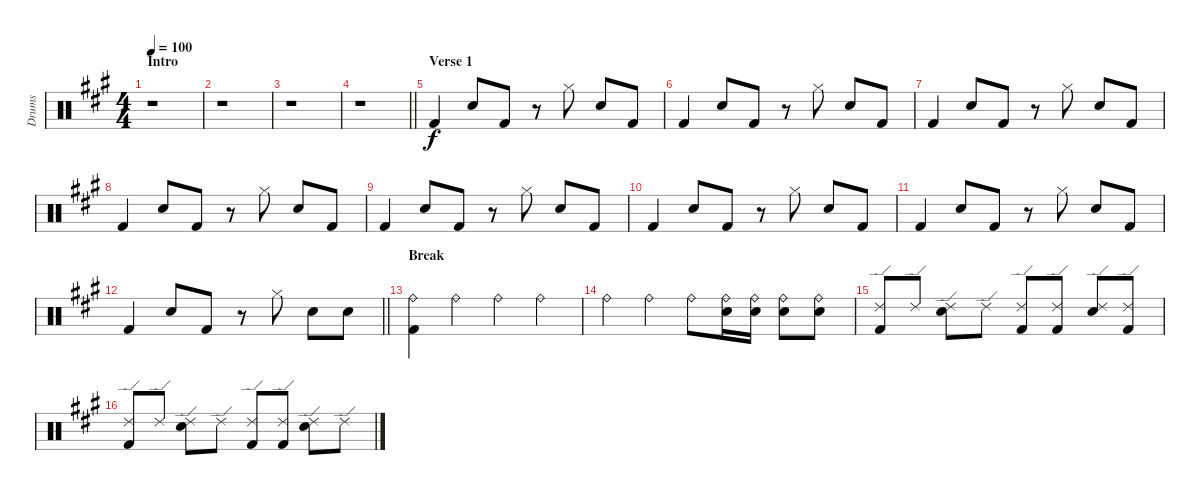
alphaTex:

\track ("Drums" "Drums") {instrument percussion}
\staff {score}
\articulation defaults
\ts (4 4)
\section ("" "Intro")
\tempo 100
\clef neutral
\ks a
r.1{dy f} |
r.1 |
r.1 |
\barLineRight lightlight
r.1 |
\section ("" "Verse 1")
"Kick (hit) 2".4 "Snare (hit) 2".8 "Kick (hit) 2".8 r.8 "Hi-Hat (closed)".8 "Snare (hit) 2".8 "Kick (hit) 2".8 |
"Kick (hit) 2".4 "Snare (hit) 2".8 "Kick (hit) 2".8 r.8 "Hi-Hat (closed)".8 "Snare (hit) 2".8 "Kick (hit) 2".8 |
"Kick (hit) 2".4 "Snare (hit) 2".8 "Kick (hit) 2".8 r.8 "Hi-Hat (closed)".8 "Snare (hit) 2".8 "Kick (hit) 2".8 |
"Kick (hit) 2".4 "Snare (hit) 2".8 "Kick (hit) 2".8 r.8 "Hi-Hat (closed)".8 "Snare (hit) 2".8 "Kick (hit) 2".8 |
"Kick (hit) 2".4 "Snare (hit) 2".8 "Kick (hit) 2".8 r.8 "Hi-Hat (closed)".8 "Snare (hit) 2".8 "Kick (hit) 2".8 |
"Kick (hit) 2".4 "Snare (hit) 2".8 "Kick (hit) 2".8 r.8 "Hi-Hat (closed)".8 "Snare (hit) 2".8 "Kick (hit) 2".8 |
"Kick (hit) 2".4 "Snare (hit) 2".8 "Kick (hit) 2".8 r.8 "Hi-Hat (closed)".8 "Snare (hit) 2".8 "Kick (hit) 2".8 |
\barLineRight lightlight "Kick (hit) 2".4 "Snare (hit) 2".8 "Kick (hit) 2".8
r.8 "Hi-Hat (closed)".8 "Snare (hit) 2".8 "Snare (hit) 2".8 |
\section ("" "Break")
("Ride (bell)" "Kick (hit) 2").4 "Ride (bell)".4 "Ride (bell)".4 "Ride (bell)".4 |
"Ride (bell)".4 "Ride (bell)".4 "Ride (bell)".8 ("Ride (bell)" "Snare (hit) 2").16 ("Ride (bell)" "Snare (hit) 2").16 ("Ride (bell)" "Snare (hit) 2").8 ("Ride (bell)" "Snare (hit) 2").8 |
("Ride (edge) 2" "Kick (hit) 2").8 "Ride (edge) 2".8 ("Ride (edge) 2" "Snare (hit) 2").8 "Ride (edge) 2".8 ("Ride (edge) 2" "Kick (hit) 2").8 ("Ride (edge) 2" "Kick (hit) 2").8 ("Ride (edge) 2" "Snare (hit) 2").8 ("Ride (edge) 2" "Kick (hit) 2").8 |
("Ride (edge) 2" "Kick (hit) 2").8 "Ride (edge) 2".8 ("Ride (edge) 2" "Snare (hit) 2").8 "Ride (edge) 2".8 ("Ride (edge) 2" "Kick (hit) 2").8 ("Ride (edge) 2" "Kick (hit) 2").8 ("Ride (edge) 2" "Snare (hit) 2").8 "Ride (edge) 2".8
